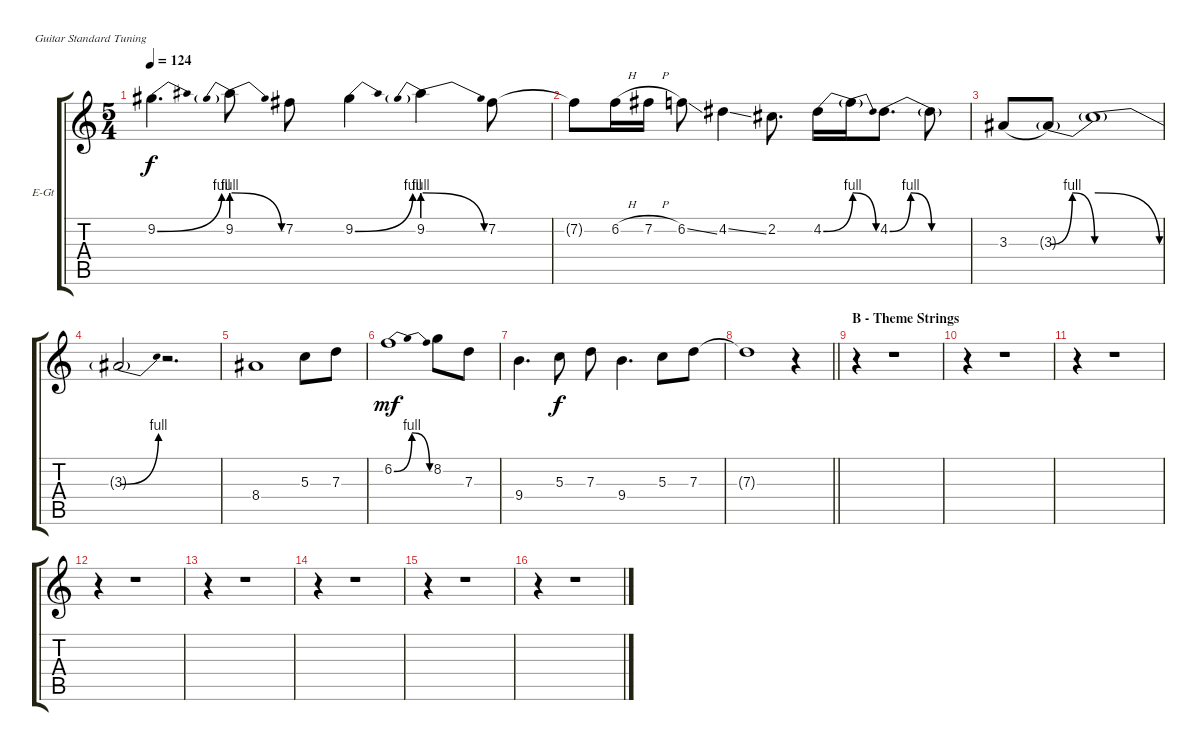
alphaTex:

\bracketExtendMode groupsimilarinstruments
\firstSystemTrackNameOrientation horizontal
\otherSystemsTrackNameOrientation horizontal
\track ("Jeff Beck" "E-Gt") {instrument distortionguitar}
\staff {score tabs}
\tuning (E4 B3 G3 D3 A2 E2)
\ts (5 4)
\tempo 124
\clef g2
\ks aminor
9.2{be (bend 0 0 60 4)}.4{d dy f} 9.2{be (prebendrelease 0 4 60 0)}.8 7.2.8 9.2{be (bend 0 0 60 4)}.4 9.2{be (prebendrelease 0 4 60 0)}.4 7.2.8 |
7.2{t}.8 6.2{h}.16 7.2{h}.16 6.2{ss}.8 4.2{ss}.4 2.2.8{d} 4.2{be (bend 0 0 60 4)}.16 4.2{be (release 0 4 60 0) t}.16 4.2{be (bendrelease 0 0 30 4 30 4 60 0)}.8{d} 4.2{be (hold 0 0 60 0) t}.8 |
3.3{be (hold 0 0 60 0)}.8 3.3{be (bendrelease 0 0 30 4 30 4 60 0) t}.8 3.3{be (release 0 4 60 0) t}.1 |
3.3{be (bend 0 0 60 4) t}.2 r.2{d} |
8.4.1 5.3.8 7.3.8 |
6.2{be (bendrelease 0 0 30 4 30 4 60 0)}.1{dy mf} 8.2.8 7.3.8 |
9.4.4{d} 5.3.8{dy f} 7.3.8 9.4.4{d} 5.3.8 7.3.8 |
\barLineRight lightlight
7.3{t}.1 r.4 |
\section ("" "B - Theme Strings")
r.4 r.1 |
r.4 r.1 |
r.4 r.1 |
r.4 r.1 |
r.4 r.1 |
r.4 r.1 |
r.4 r.1 |
r.4 r.1
